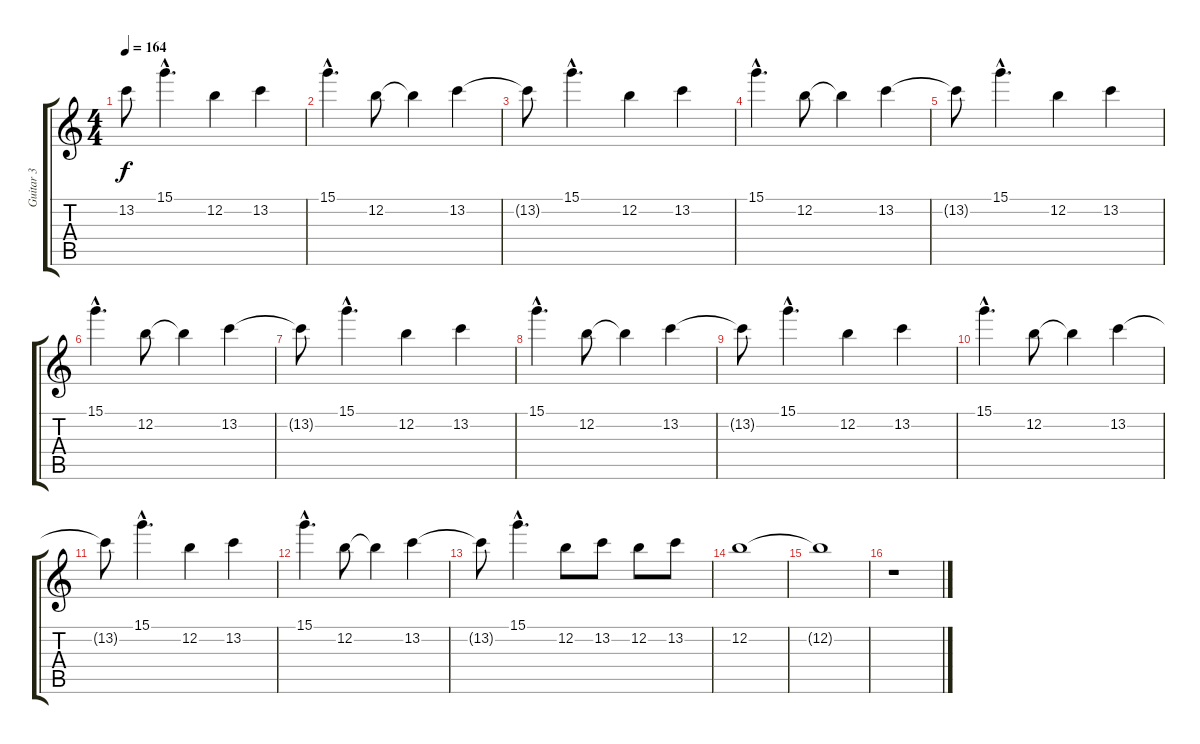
\track ("Guitar 3" "Guitar 3") {instrument distortionguitar}
\staff {score tabs}
\tuning (E4 B3 G3 D3 A2 D2) {hide}
\ts (4 4)
\tempo 164
\clef g2
\ks c
13.2{t}.8{dy f} 15.1{hac}.4{d} 12.2.4 13.2.4 |
15.1{hac}.4{d} 12.2.8 12.2{t}.4 13.2.4 |
13.2{t}.8 15.1{hac}.4{d} 12.2.4 13.2.4 |
15.1{hac}.4{d} 12.2.8 12.2{t}.4 13.2.4 |
13.2{t}.8 15.1{hac}.4{d} 12.2.4 13.2.4 |
15.1{hac}.4{d} 12.2.8 12.2{t}.4 13.2.4 |
13.2{t}.8 15.1{hac}.4{d} 12.2.4 13.2.4 |
15.1{hac}.4{d} 12.2.8 12.2{t}.4 13.2.4 |
13.2{t}.8 15.1{hac}.4{d} 12.2.4 13.2.4 |
15.1{hac}.4{d} 12.2.8 12.2{t}.4 13.2.4 |
13.2{t}.8 15.1{hac}.4{d} 12.2.4 13.2.4 |
15.1{hac}.4{d} 12.2.8 12.2{t}.4 13.2.4 |
13.2{t}.8 15.1{hac}.4{d} 12.2.8 13.2.8 12.2.8 13.2.8 |
12.2.1 |
12.2{t}.1 |
r.1
